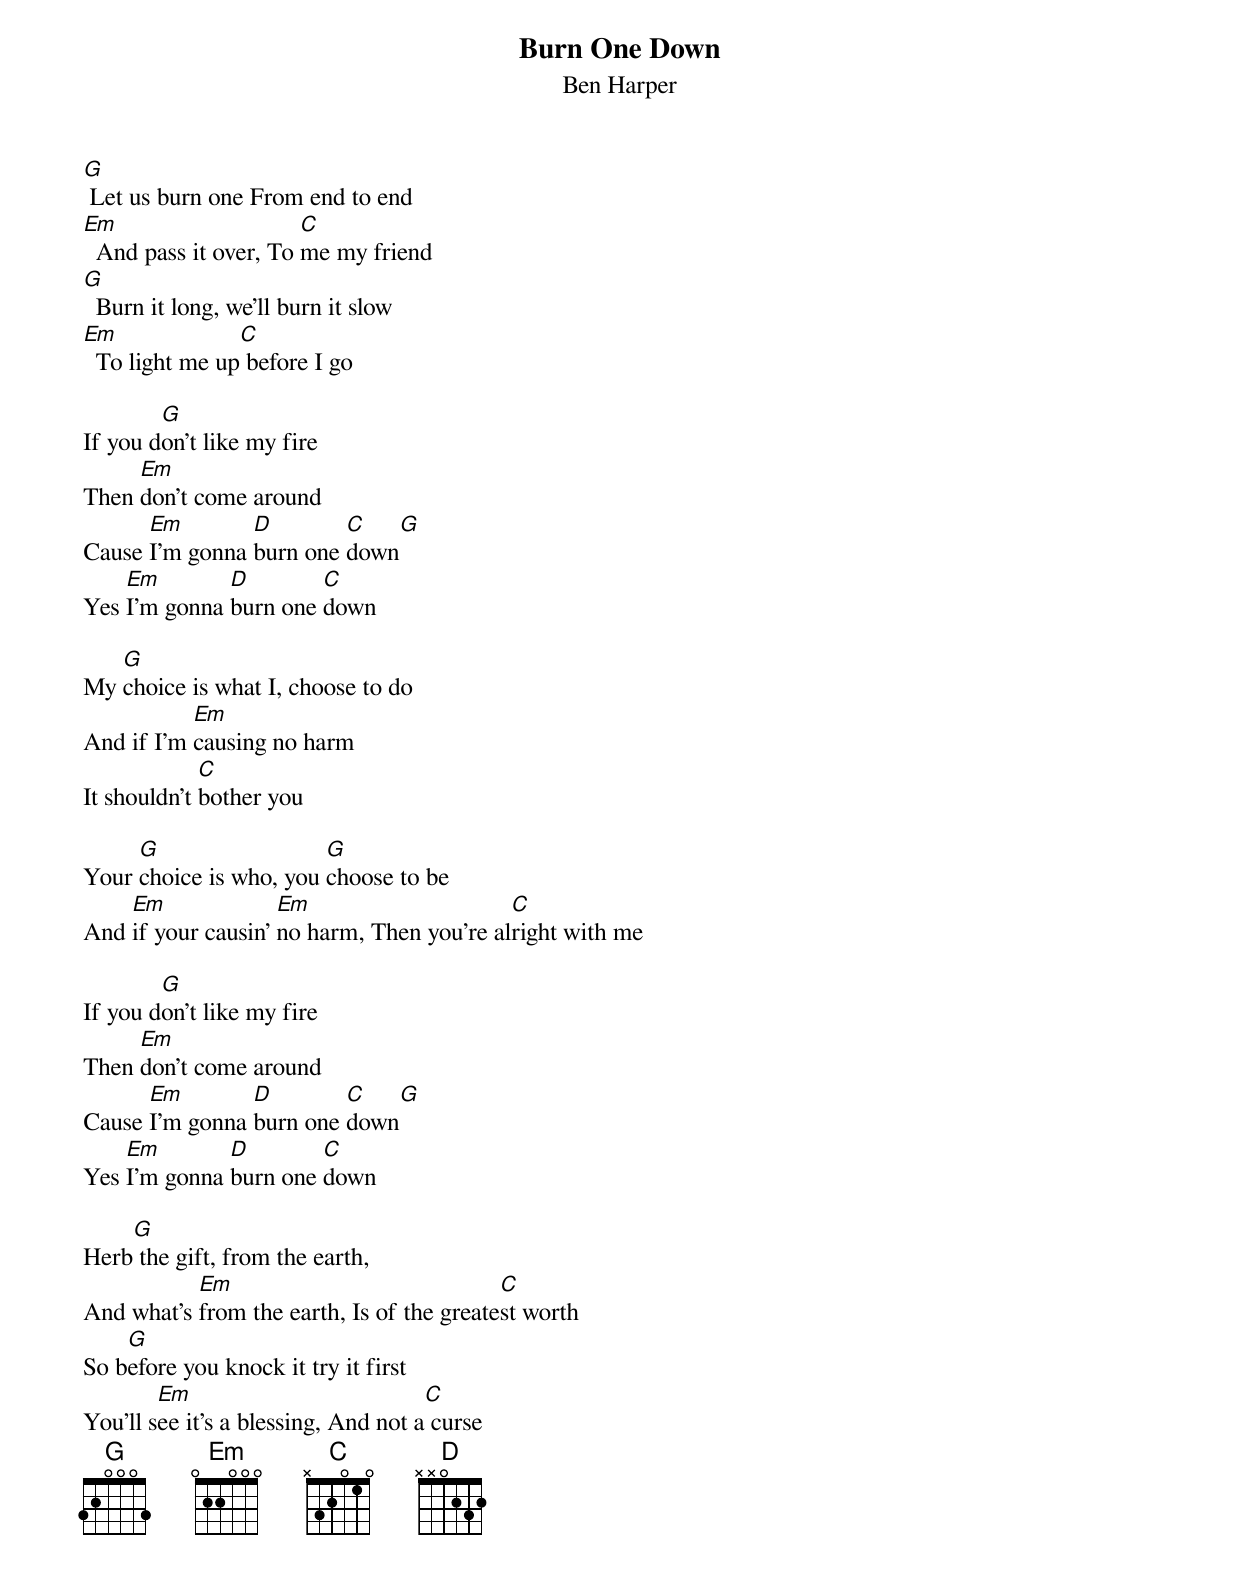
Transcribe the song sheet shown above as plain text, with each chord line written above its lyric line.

Burn One Down
Ben Harper

G
 Let us burn one From end to end
Em                     C
  And pass it over, To me my friend
G
  Burn it long, we'll burn it slow
Em              C
  To light me up before I go

        G
If you don't like my fire
     Em
Then don't come around
      Em        D        C    G
Cause I'm gonna burn one down
    Em        D        C
Yes I'm gonna burn one down

   G
My choice is what I, choose to do
           Em
And if I'm causing no harm
             C
It shouldn't bother you

     G                  G
Your choice is who, you choose to be
    Em              Em                     C
And if your causin' no harm, Then you're alright with me

        G
If you don't like my fire
     Em
Then don't come around
      Em        D        C    G
Cause I'm gonna burn one down
    Em        D        C
Yes I'm gonna burn one down

    G
Herb the gift, from the earth,
           Em                              C
And what's from the earth, Is of the greatest worth
    G
So before you knock it try it first
        Em                           C
You'll see it's a blessing, And not a curse
